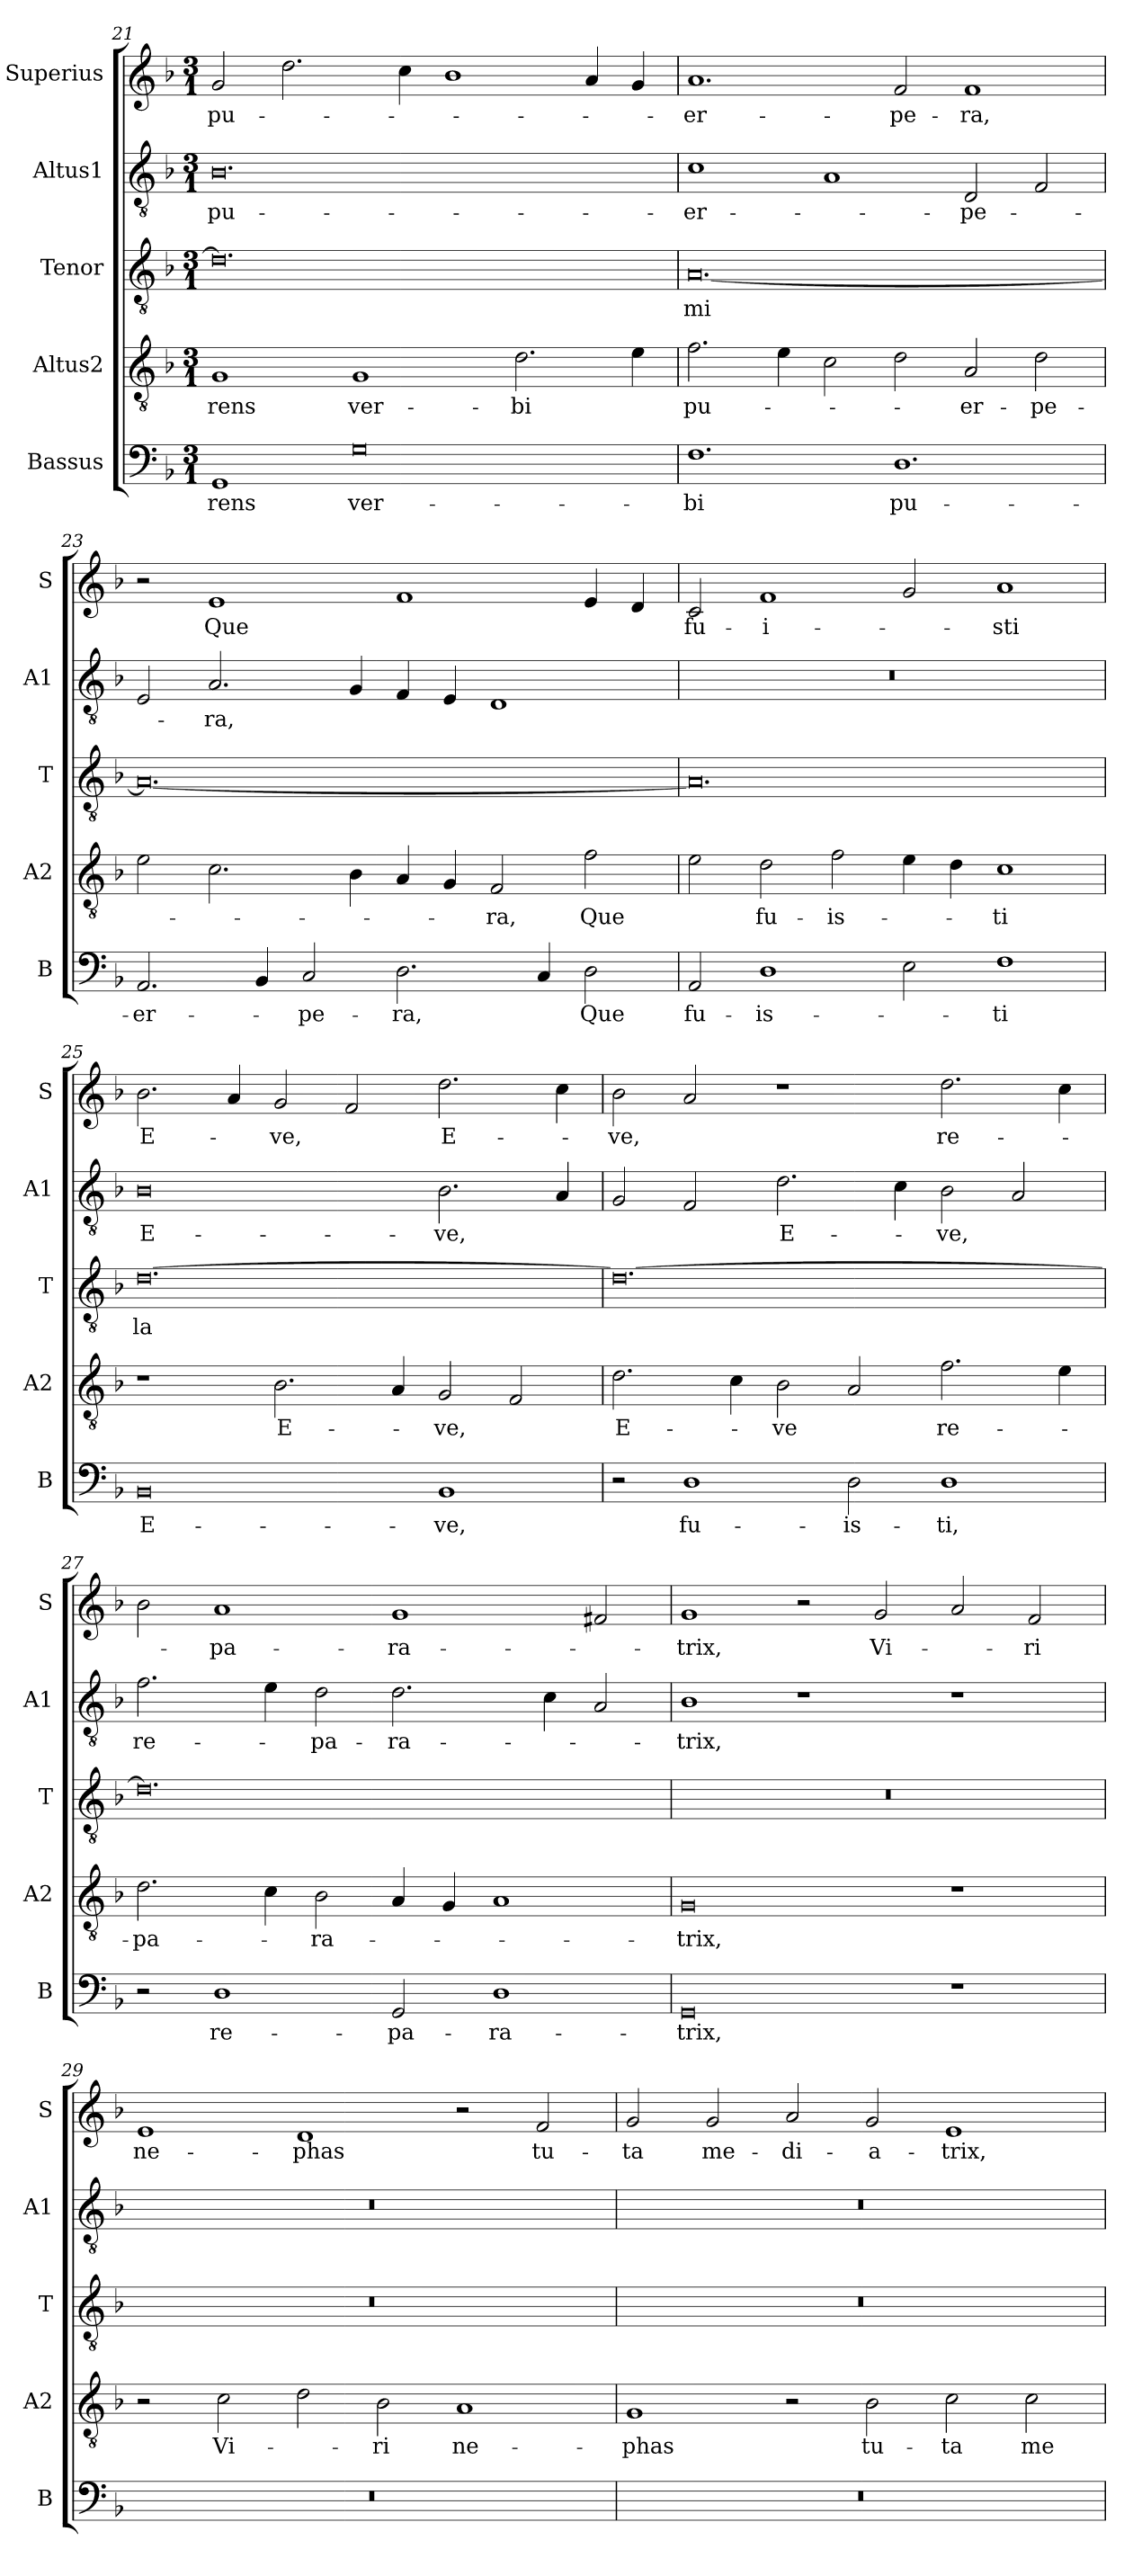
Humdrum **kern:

**kern	**text	**kern	**text	**kern	**text	**kern	**text	**kern	**text
*part5	*part5	*part4	*part4	*part3	*part3	*part2	*part2	*part1	*part1
*staff5	*staff5	*staff4	*staff4	*staff3	*staff3	*staff2	*staff2	*staff1	*staff1
*I"Bassus	*	*I"Altus2	*	*I"Tenor	*	*I"Altus1	*	*I"Superius	*
*I'B	*	*I'A2	*	*I'T	*	*I'A1	*	*I'S	*
*clefF4	*	*clefGv2	*	*clefGv2	*	*clefGv2	*	*clefG2	*
*k[b-]	*	*k[b-]	*	*k[b-]	*	*k[b-]	*	*k[b-]	*
*M3/1	*	*M3/1	*	*M3/1	*	*M3/1	*	*M3/1	*
=21	=21	=21	=21	=21	=21	=21	=21	=21	=21
1GG	-rens	1G	-rens	0.d]	.	0.B-	pu-	2g/	pu-
.	.	.	.	.	.	.	.	2.dd\	.
0G	ver-	1G	ver-	.	.	.	.	.	.
.	.	.	.	.	.	.	.	4cc\	.
.	.	.	.	.	.	.	.	1b-	.
.	.	2.d\	-bi	.	.	.	.	.	.
.	.	.	.	.	.	.	.	4a/	.
.	.	4e\	.	.	.	.	.	4g/	.
=22	=22	=22	=22	=22	=22	=22	=22	=22	=22
1.F	-bi	2.f\	pu-	[0.A	mi	1c	-er-	1.a	-er-
.	.	4e\	.	.	.	.	.	.	.
.	.	2c\	.	.	.	1A	.	.	.
1.D	pu-	2d\	.	.	.	.	.	2f/	-pe-
.	.	2A/	-er-	.	.	2D/	pe-	1f	-ra,
.	.	2d\	-pe-	.	.	2F/	.	.	.
=23	=23	=23	=23	=23	=23	=23	=23	=23	=23
2.AA/	-er-	2e\	.	0.A_	.	2E/	.	2r	.
.	.	2.c\	.	.	.	2.A/	-ra,	1e	Que
4BB-/	.	.	.	.	.	.	.	.	.
2C/	-pe-	.	.	.	.	.	.	.	.
.	.	4B-\	.	.	.	4G/	.	.	.
2.D\	-ra,	4A/	.	.	.	4F/	.	1f	.
.	.	4G/	.	.	.	4E/	.	.	.
.	.	2F/	-ra,	.	.	1D	.	.	.
4C/	.	.	.	.	.	.	.	.	.
2D\	Que	2f\	Que	.	.	.	.	4e/	.
.	.	.	.	.	.	.	.	4d/	.
=24	=24	=24	=24	=24	=24	=24	=24	=24	=24
2AA/	fu-	2e\	.	0.A]	.	0.r	.	2c/	fu-
1D	-is-	2d\	fu-	.	.	.	.	1f	-i-
.	.	2f\	-is-	.	.	.	.	.	.
2E\	.	4e\	.	.	.	.	.	2g/	.
.	.	4d\	.	.	.	.	.	.	.
1F	-ti	1c	-ti	.	.	.	.	1a	-sti
=25	=25	=25	=25	=25	=25	=25	=25	=25	=25
0BB-	E-	1r	.	[0.d	la	0B-	E-	2.b-\	E-
.	.	.	.	.	.	.	.	4a/	.
.	.	2.B-\	E-	.	.	.	.	2g/	-ve,
.	.	.	.	.	.	.	.	2f/	.
.	.	4A/	.	.	.	.	.	.	.
1BB-	-ve,	2G/	-ve,	.	.	2.B-\	-ve,	2.dd\	E-
.	.	2F/	.	.	.	.	.	.	.
.	.	.	.	.	.	4A/	.	4cc\	.
=26	=26	=26	=26	=26	=26	=26	=26	=26	=26
2r	.	2.d\	E-	0.d_	.	2G/	.	2b-\	-ve,
1D	fu-	.	.	.	.	2F/	.	2a/	.
.	.	4c\	.	.	.	.	.	.	.
.	.	2B-\	-ve	.	.	2.d\	E-	1r	.
2D\	-is-	2A/	.	.	.	.	.	.	.
.	.	.	.	.	.	4c\	.	.	.
1D	-ti,	2.f\	re-	.	.	2B-\	-ve,	2.dd\	re-
.	.	.	.	.	.	2A/	.	.	.
.	.	4e\	.	.	.	.	.	4cc\	.
=27	=27	=27	=27	=27	=27	=27	=27	=27	=27
2r	.	2.d\	-pa-	0.d]	.	2.f\	re-	2b-\	.
1D	re-	.	.	.	.	.	.	1a	-pa-
.	.	4c\	.	.	.	4e\	.	.	.
.	.	2B-\	-ra-	.	.	2d\	-pa-	.	.
2GG/	-pa-	4A/	.	.	.	2.d\	-ra-	1g	-ra-
.	.	4G/	.	.	.	.	.	.	.
1D	-ra-	1A	.	.	.	.	.	.	.
.	.	.	.	.	.	4c\	.	.	.
.	.	.	.	.	.	2A/	.	2f#X/	.
=28	=28	=28	=28	=28	=28	=28	=28	=28	=28
0GG	-trix,	0G	-trix,	0.r	.	1B-	-trix,	1g	-trix,
.	.	.	.	.	.	1r	.	2r	.
.	.	.	.	.	.	.	.	2g/	Vi-
1r	.	1r	.	.	.	1r	.	2a/	.
.	.	.	.	.	.	.	.	2f/	-ri
=29	=29	=29	=29	=29	=29	=29	=29	=29	=29
0.r	.	2r	.	0.r	.	0.r	.	1e	ne-
.	.	2c\	Vi-	.	.	.	.	.	.
.	.	2d\	.	.	.	.	.	1d	-phas
.	.	2B-\	-ri	.	.	.	.	.	.
.	.	1A	ne-	.	.	.	.	2r	.
.	.	.	.	.	.	.	.	2f/	tu-
=30	=30	=30	=30	=30	=30	=30	=30	=30	=30
0.r	.	1G	-phas	0.r	.	0.r	.	2g/	-ta
.	.	.	.	.	.	.	.	2g/	me-
.	.	2r	.	.	.	.	.	2a/	-di-
.	.	2B-\	tu-	.	.	.	.	2g/	-a-
.	.	2c\	-ta	.	.	.	.	1e	-trix,
.	.	2c\	me-	.	.	.	.	.	.
=	=	=	=	=	=	=	=	=	=
*-	*-	*-	*-	*-	*-	*-	*-	*-	*-
